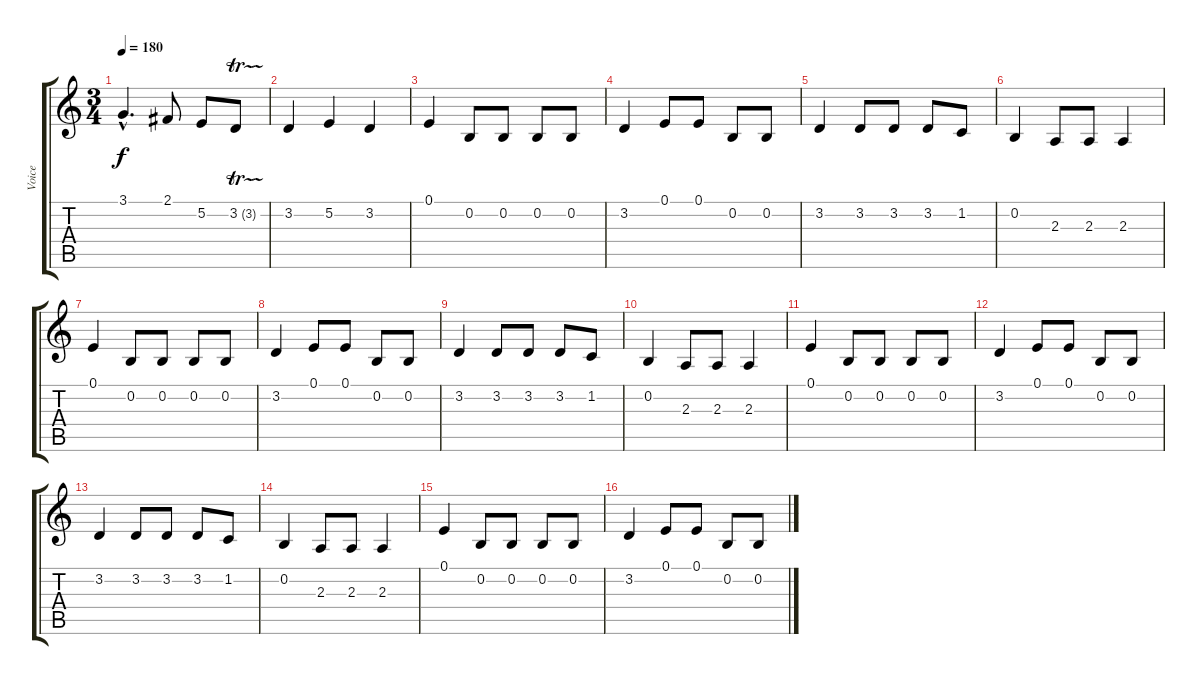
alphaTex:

\track ("Voice" "Voice") {instrument brasssection}
\staff {score tabs}
\tuning (E4 B3 G3 D3 A2 E2) {hide}
\ts (3 4)
\tempo 180
\clef g2
\ks c
3.1{hac}.4{d dy f} 2.1.8 5.2.8 3.2{tr (3 16)}.8 |
3.2.4 5.2.4 3.2.4 |
0.1.4 0.2.8 0.2.8 0.2.8 0.2.8 |
3.2.4 0.1.8 0.1.8 0.2.8 0.2.8 |
3.2.4 3.2.8 3.2.8 3.2.8 1.2.8 |
0.2.4 2.3.8 2.3.8 2.3.4 |
0.1.4 0.2.8 0.2.8 0.2.8 0.2.8 |
3.2.4 0.1.8 0.1.8 0.2.8 0.2.8 |
3.2.4 3.2.8 3.2.8 3.2.8 1.2.8 |
0.2.4 2.3.8 2.3.8 2.3.4 |
0.1.4 0.2.8 0.2.8 0.2.8 0.2.8 |
3.2.4 0.1.8 0.1.8 0.2.8 0.2.8 |
3.2.4 3.2.8 3.2.8 3.2.8 1.2.8 |
0.2.4 2.3.8 2.3.8 2.3.4 |
0.1.4 0.2.8 0.2.8 0.2.8 0.2.8 |
3.2.4 0.1.8 0.1.8 0.2.8 0.2.8
